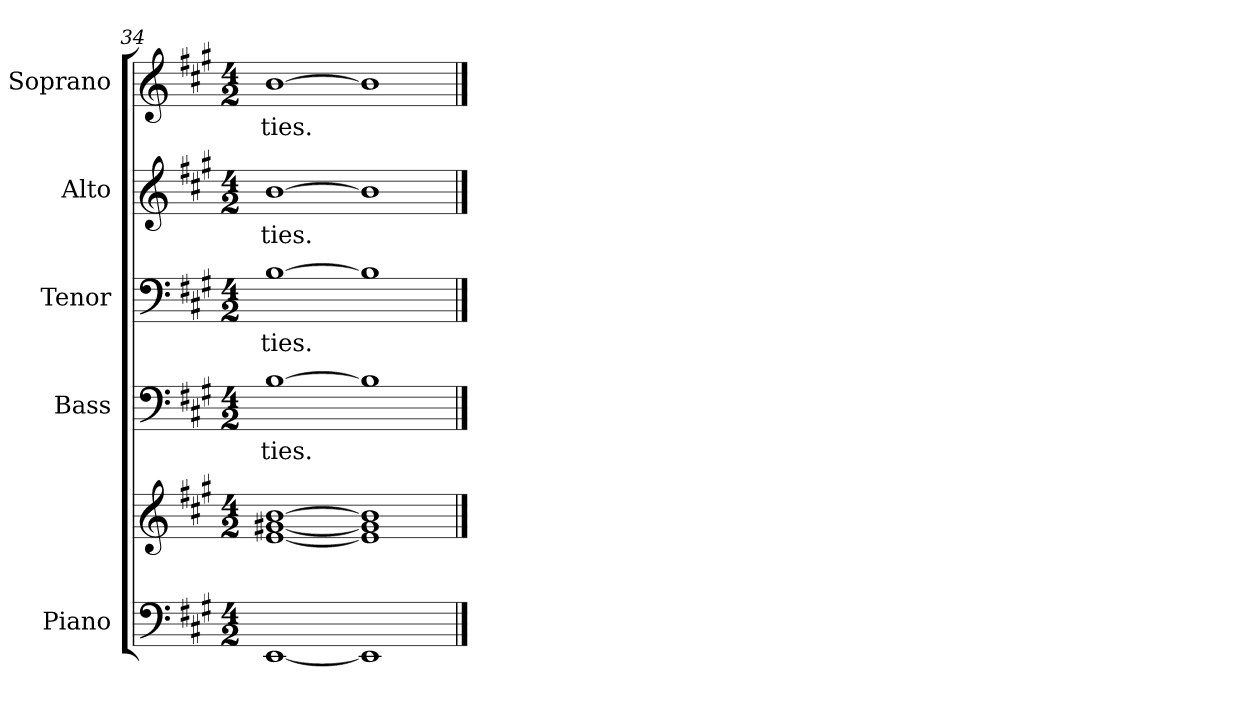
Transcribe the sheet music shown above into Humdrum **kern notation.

**kern	**kern	**kern	**text	**kern	**text	**kern	**text	**kern	**text
*part5	*part5	*part4	*part4	*part3	*part3	*part2	*part2	*part1	*part1
*staff6	*staff5	*staff4	*staff4	*staff3	*staff3	*staff2	*staff2	*staff1	*staff1
*I"Piano	*	*I"Bass	*	*I"Tenor	*	*I"Alto	*	*I"Soprano	*
*I'Pno.	*	*I'B.	*	*I'T.	*	*I'A.	*	*I'S.	*
*clefF4	*clefG2	*clefF4	*	*clefF4	*	*clefG2	*	*clefG2	*
*k[f#c#g#]	*k[f#c#g#]	*k[f#c#g#]	*	*k[f#c#g#]	*	*k[f#c#g#]	*	*k[f#c#g#]	*
*A:	*A:	*A:	*	*A:	*	*A:	*	*A:	*
*M4/2	*M4/2	*M4/2	*	*M4/2	*	*M4/2	*	*M4/2	*
=34	=34	=34	=34	=34	=34	=34	=34	=34	=34
!	!	!	!LO:LY:b:color=#000000	!	!	!	!	!	!
!	!	!	!	!	!LO:LY:b:color=#000000	!	!	!	!
!	!	!	!	!	!	!	!LO:LY:b:color=#000000	!	!
!	!	!	!	!	!	!	!	!	!LO:LY:b:color=#000000
[<1EEi	[<1ei [<1g#Xi [>1bi	[>1Bi	-ties.	[>1Bi	-ties.	[>1bi	-ties.	[>1bi	-ties.
1EEi]	1ei] 1g#i] 1bi]	1Bi]	.	1Bi]	.	1bi]	.	1bi]	.
==	==	==	==	==	==	==	==	==	==
*-	*-	*-	*-	*-	*-	*-	*-	*-	*-
